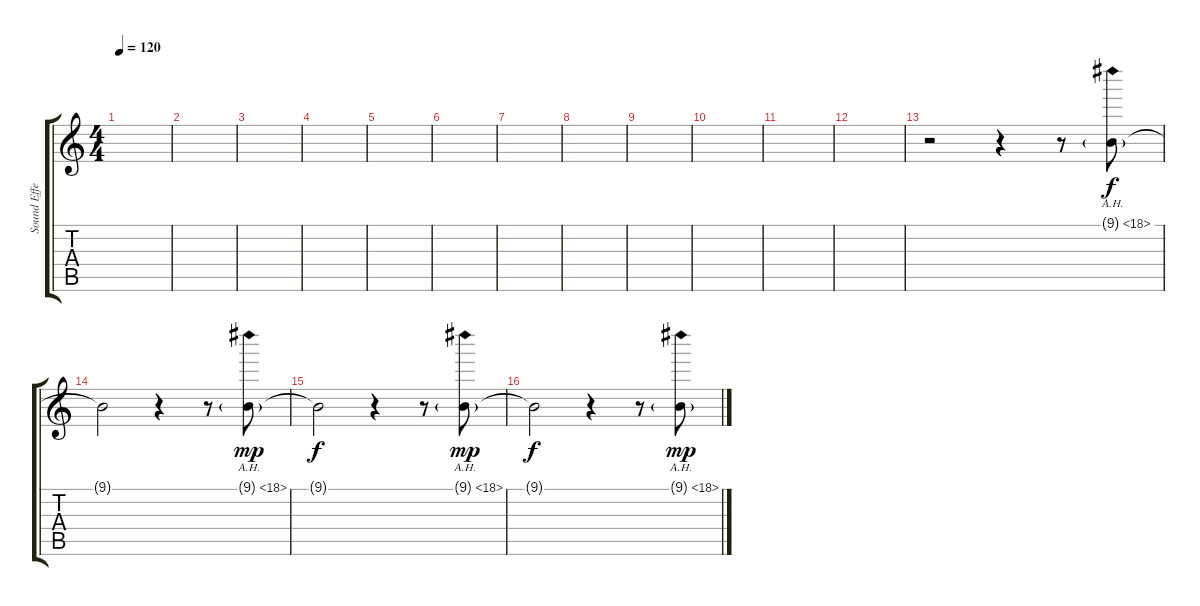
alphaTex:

\track ("Sound Effect" "Sound Effe") {instrument marimba}
\staff {score tabs}
\tuning (D4 A3 F3 C3 G2 C2) {hide}
\ts (4 4)
\tempo 120
\clef g2
\ks c
|
|
|
|
|
|
|
|
|
|
|
|
r.2 r.4 r.8{volume 15 instrument distortionguitar} 9.1{ah 9 g}.8{volume 5} |
9.1{t}.2{dy f} r.4 r.8{volume 15 instrument distortionguitar} 9.1{ah 9 g}.8{dy mp volume 5} |
9.1{t}.2{dy f} r.4 r.8{volume 15 instrument distortionguitar} 9.1{ah 9 g}.8{dy mp volume 5} |
9.1{t}.2{dy f} r.4 r.8{volume 15 instrument distortionguitar} 9.1{ah 9 g}.8{dy mp volume 5}
